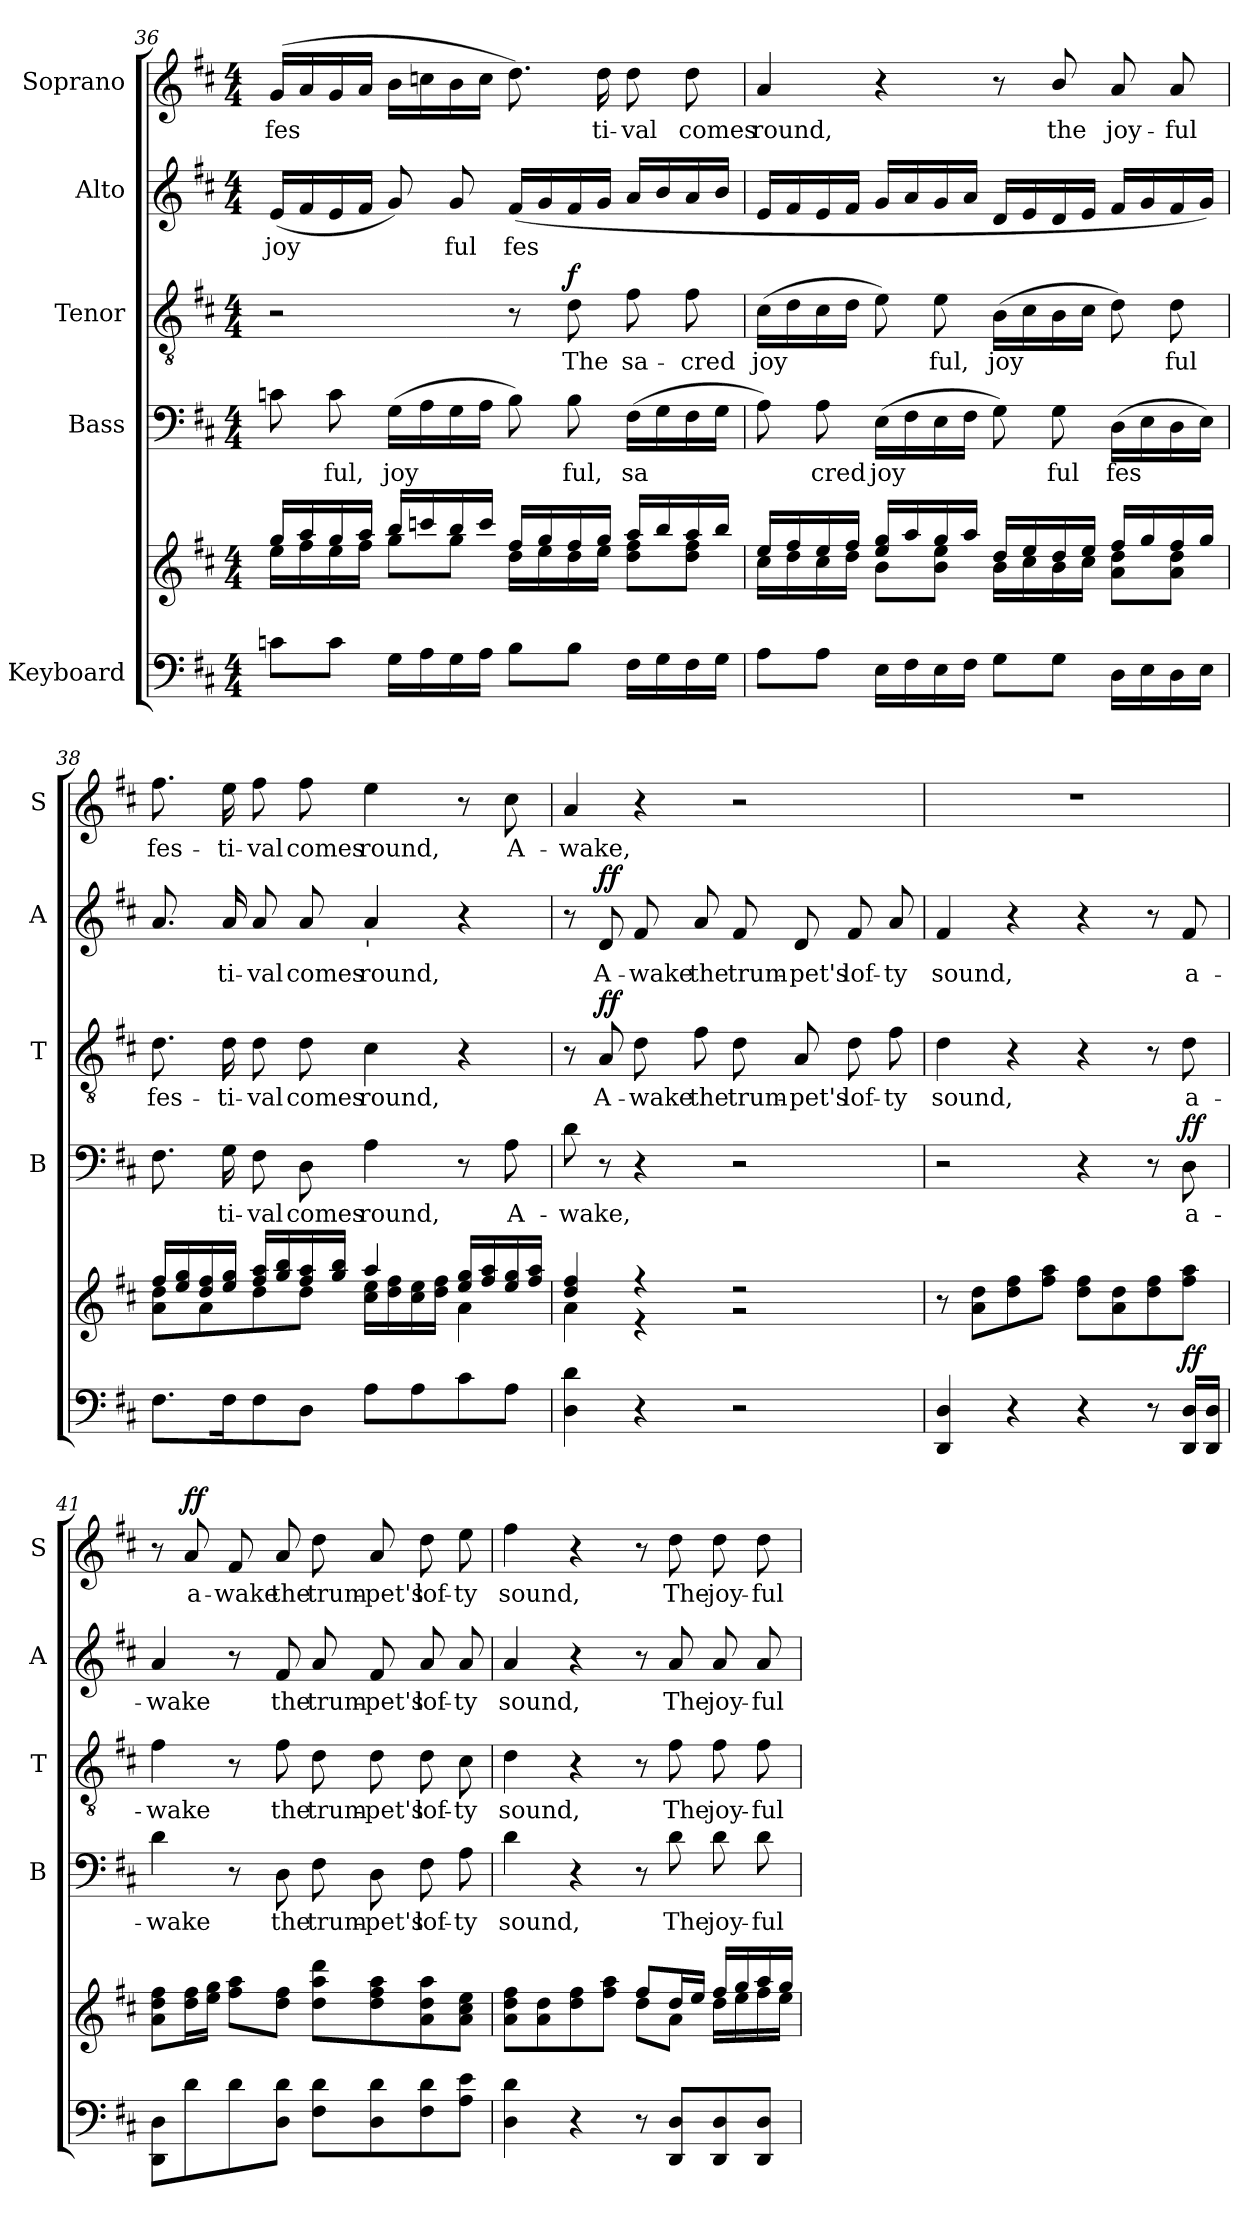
**kern	**kern	**dynam	**kern	**text	**dynam	**kern	**text	**dynam	**kern	**text	**dynam	**kern	**text	**dynam
*part5	*part5	*part5	*part4	*part4	*part4	*part3	*part3	*part3	*part2	*part2	*part2	*part1	*part1	*part1
*staff6	*staff5	*staff5/6	*staff4	*staff4	*staff4	*staff3	*staff3	*staff3	*staff2	*staff2	*staff2	*staff1	*staff1	*staff1
*I"Keyboard	*	*	*I"Bass	*	*	*I"Tenor	*	*	*I"Alto	*	*	*I"Soprano	*	*
*	*	*	*I'B	*	*	*I'T	*	*	*I'A	*	*	*I'S	*	*
*clefF4	*clefG2	*	*clefF4	*	*	*clefGv2	*	*	*clefG2	*	*	*clefG2	*	*
*k[f#c#]	*k[f#c#]	*	*k[f#c#]	*	*	*k[f#c#]	*	*	*k[f#c#]	*	*	*k[f#c#]	*	*
*D:	*D:	*	*D:	*	*	*D:	*	*	*D:	*	*	*D:	*	*
*M4/4	*M4/4	*	*M4/4	*	*	*M4/4	*	*	*M4/4	*	*	*M4/4	*	*
=36	=36	=36	=36	=36	=36	=36	=36	=36	=36	=36	=36	=36	=36	=36
*	*^	*	*	*	*	*	*	*	*	*	*	*	*	*
!	!	!	!	!	!	!	!	!	!	!	!LO:LY:b	!	!	!LO:LY:b	!
8cn\L	16gg/LL	16ee\LL	.	8cn\	.	.	2r	.	.	(<16e/LL	joy­	.	(>16g/LL	fes­	.
.	16aa/	16ff#\	.	.	.	.	.	.	.	16f#/	.	.	16a/	.	.
!	!	!	!	!	!LO:LY:b	!	!	!	!	!	!	!	!	!	!
8c\J	16gg/	16ee\	.	8c\	ful,	.	.	.	.	16e/	.	.	16g/	.	.
.	16aa/JJ	16ff#\JJ	.	.	.	.	.	.	.	16f#/JJ	.	.	16a/JJ	.	.
!	!	!	!	!	!LO:LY:b	!	!	!	!	!	!	!	!	!	!
16G\LL	16bb/LL	8gg\L	.	(>16G\LL	joy­	.	.	.	.	8g/)	.	.	16b\LL	.	.
16A\	16cccn/	.	.	16A\	.	.	.	.	.	.	.	.	16ccn\	.	.
!	!	!	!	!	!	!	!	!	!	!	!LO:LY:b	!	!	!	!
16G\	16bb/	8gg\J	.	16G\	.	.	.	.	.	8g/	ful	.	16b\	.	.
16A\JJ	16ccc/JJ	.	.	16A\JJ	.	.	.	.	.	.	.	.	16cc\JJ	.	.
!	!	!	!	!	!	!	!	!	!	!	!LO:LY:b	!	!	!	!
8B\L	16ff#/LL	16dd\LL	.	8B\)	.	.	8r	.	.	(<16f#/LL	fes­	.	8.dd\)	.	.
.	16gg/	16ee\	.	.	.	.	.	.	.	16g/	.	.	.	.	.
!	!	!	!	!	!LO:LY:b	!	!	!LO:LY:b	!LO:DY:b	!	!	!	!	!	!
8B\J	16ff#/	16dd\	.	8B\	ful,	.	8d\	The	f	16f#/	.	.	.	.	.
!	!	!	!	!	!	!	!	!	!	!	!	!	!	!LO:LY:b	!
.	16gg/JJ	16ee\JJ	.	.	.	.	.	.	.	16g/JJ	.	.	16dd\	ti-	.
!	!	!	!	!	!LO:LY:b	!	!	!LO:LY:b	!	!	!	!	!	!LO:LY:b	!
16F#\LL	16aa/LL	8dd\ 8ff#\L	.	(>16F#\LL	sa­	.	8f#\	sa-	.	16a/LL	.	.	8dd\	-val	.
16G\	16bb/	.	.	16G\	.	.	.	.	.	16b/	.	.	.	.	.
!	!	!	!	!	!	!	!	!LO:LY:b	!	!	!	!	!	!LO:LY:b	!
16F#\	16aa/	8dd\ 8ff#\J	.	16F#\	.	.	8f#\	-cred	.	16a/	.	.	8dd\	comes	.
16G\JJ	16bb/JJ	.	.	16G\JJ	.	.	.	.	.	16b/JJ	.	.	.	.	.
=37	=37	=37	=37	=37	=37	=37	=37	=37	=37	=37	=37	=37	=37	=37	=37
!	!	!	!	!	!	!	!	!LO:LY:b	!	!	!	!	!	!LO:LY:b	!
8A\L	16ee/LL	16cc#\LL	.	8A\)	.	.	(>16c#\LL	joy­	.	16e/LL	.	.	4a/	round,	.
.	16ff#/	16dd\	.	.	.	.	16d\	.	.	16f#/	.	.	.	.	.
!	!	!	!	!	!LO:LY:b	!	!	!	!	!	!	!	!	!	!
8A\J	16ee/	16cc#\	.	8A\	cred	.	16c#\	.	.	16e/	.	.	.	.	.
.	16ff#/JJ	16dd\JJ	.	.	.	.	16d\JJ	.	.	16f#/JJ	.	.	.	.	.
!	!	!	!	!	!LO:LY:b	!	!	!	!	!	!	!	!	!	!
16E\LL	16ee/ 16gg/LL	8b\L	.	(>16E\LL	joy­	.	8e\)	.	.	16g/LL	.	.	4r	.	.
16F#\	16aa/	.	.	16F#\	.	.	.	.	.	16a/	.	.	.	.	.
!	!	!	!	!	!	!	!	!LO:LY:b	!	!	!	!	!	!	!
16E\	16gg/	8b\ 8ee\J	.	16E\	.	.	8e\	ful,	.	16g/	.	.	.	.	.
16F#\JJ	16aa/JJ	.	.	16F#\JJ	.	.	.	.	.	16a/JJ	.	.	.	.	.
!	!	!	!	!	!	!	!	!LO:LY:b	!	!	!	!	!	!	!
8G\L	16dd/LL	16b\LL	.	8G\)	.	.	(>16B\LL	joy­	.	16d/LL	.	.	8r	.	.
.	16ee/	16cc#\	.	.	.	.	16c#\	.	.	16e/	.	.	.	.	.
!	!	!	!	!	!LO:LY:b	!	!	!	!	!	!	!	!	!LO:LY:b	!
8G\J	16dd/	16b\	.	8G\	ful	.	16B\	.	.	16d/	.	.	8b/	the	.
.	16ee/JJ	16cc#\JJ	.	.	.	.	16c#\JJ	.	.	16e/JJ	.	.	.	.	.
!	!	!	!	!	!LO:LY:b	!	!	!	!	!	!	!	!	!LO:LY:b	!
16D\LL	16ff#/LL	8a\ 8dd\L	.	(>16D\LL	fes­	.	8d\)	.	.	16f#/LL	.	.	8a/	joy-	.
16E\	16gg/	.	.	16E\	.	.	.	.	.	16g/	.	.	.	.	.
!	!	!	!	!	!	!	!	!LO:LY:b	!	!	!	!	!	!LO:LY:b	!
16D\	16ff#/	8a\ 8dd\J	.	16D\	.	.	8d\	ful	.	16f#/	.	.	8a/	-ful	.
16E\JJ	16gg/JJ	.	.	16E\JJ)	.	.	.	.	.	16g/JJ)	.	.	.	.	.
!!LO:LB:g=z
=38	=38	=38	=38	=38	=38	=38	=38	=38	=38	=38	=38	=38	=38	=38	=38
!	!	!	!	!	!	!	!	!LO:LY:b	!	!	!	!	!	!LO:LY:b	!
8.F#\L	16ff#/LL	8a\ 8dd\L	.	8.F#\	.	.	8.d\	fes-	.	8.a/	.	.	8.ff#\	fes-	.
.	16ee/ 16gg/	.	.	.	.	.	.	.	.	.	.	.	.	.	.
.	16dd/ 16ff#/	8a\	.	.	.	.	.	.	.	.	.	.	.	.	.
!	!	!	!	!	!LO:LY:b	!	!	!LO:LY:b	!	!	!LO:LY:b	!	!	!LO:LY:b	!
16F#\k	16ee/ 16gg/JJ	.	.	16G\	ti-	.	16d\	-ti-	.	16a/	ti-	.	16ee\	-ti-	.
!	!	!	!	!	!LO:LY:b	!	!	!LO:LY:b	!	!	!LO:LY:b	!	!	!LO:LY:b	!
8F#\	16ff#/ 16aa/LL	8dd\	.	8F#\	-val	.	8d\	-val	.	8a/	-val	.	8ff#\	-val	.
.	16gg/ 16bb/	.	.	.	.	.	.	.	.	.	.	.	.	.	.
!	!	!	!	!	!LO:LY:b	!	!	!LO:LY:b	!	!	!LO:LY:b	!	!	!LO:LY:b	!
8D\J	16ff#/ 16aa/	8dd\J	.	8D\	comes	.	8d\	comes	.	8a/	comes	.	8ff#\	comes	.
.	16gg/ 16bb/JJ	.	.	.	.	.	.	.	.	.	.	.	.	.	.
!	!	!	!	!	!	!	!	!	!	!LO:TX:b:i:t='	!	!	!	!	!
!	!	!	!	!	!LO:LY:b	!	!	!LO:LY:b	!	!	!LO:LY:b	!	!	!LO:LY:b	!
8A\L	4aa/	16cc#\ 16ee\LL	.	4A\	round,	.	4c#\	round,	.	4a/	round,	.	4ee\	round,	.
.	.	16dd\ 16ff#\	.	.	.	.	.	.	.	.	.	.	.	.	.
8A\	.	16cc#\ 16ee\	.	.	.	.	.	.	.	.	.	.	.	.	.
.	.	16dd\ 16ff#\JJ	.	.	.	.	.	.	.	.	.	.	.	.	.
8c#\	16ee/ 16gg/LL	4a\	.	8r	.	.	4r	.	.	4r	.	.	8r	.	.
.	16ff#/ 16aa/	.	.	.	.	.	.	.	.	.	.	.	.	.	.
!	!	!	!	!	!LO:LY:b	!	!	!	!	!	!	!	!	!LO:LY:b	!
8A\J	16ee/ 16gg/	.	.	8A\	A-	.	.	.	.	.	.	.	8cc#\	A-	.
.	16ff#/ 16aa/JJ	.	.	.	.	.	.	.	.	.	.	.	.	.	.
=39	=39	=39	=39	=39	=39	=39	=39	=39	=39	=39	=39	=39	=39	=39	=39
!	!	!	!	!	!LO:LY:b	!	!	!	!	!	!	!	!	!LO:LY:b	!
4D\ 4d\	4dd/ 4ff#/	4a\	.	8d\	-wake,	.	8r	.	.	8r	.	.	4a/	-wake,	.
!	!	!	!	!	!	!	!	!LO:LY:b	!LO:DY:b	!	!LO:LY:b	!LO:DY:b	!	!	!
.	.	.	.	8r	.	.	8A/	A-	ff	8d/	A-	ff	.	.	.
!	!	!	!	!	!	!	!	!LO:LY:b	!	!	!LO:LY:b	!	!	!	!
4r	4r	4r	.	4r	.	.	8d\	-wake	.	8f#/	-wake	.	4r	.	.
!	!	!	!	!	!	!	!	!LO:LY:b	!	!	!LO:LY:b	!	!	!	!
.	.	.	.	.	.	.	8f#\	the	.	8a/	the	.	.	.	.
!	!	!	!	!	!	!	!	!LO:LY:b	!	!	!LO:LY:b	!	!	!	!
2r	2r	2r	.	2r	.	.	8d\	trum-	.	8f#/	trum-	.	2r	.	.
!	!	!	!	!	!	!	!	!LO:LY:b	!	!	!LO:LY:b	!	!	!	!
.	.	.	.	.	.	.	8A/	-pet's	.	8d/	-pet's	.	.	.	.
!	!	!	!	!	!	!	!	!LO:LY:b	!	!	!LO:LY:b	!	!	!	!
.	.	.	.	.	.	.	8d\	lof-	.	8f#/	lof-	.	.	.	.
!	!	!	!	!	!	!	!	!LO:LY:b	!	!	!LO:LY:b	!	!	!	!
.	.	.	.	.	.	.	8f#\	-ty	.	8a/	-ty	.	.	.	.
=40	=40	=40	=40	=40	=40	=40	=40	=40	=40	=40	=40	=40	=40	=40	=40
!	!	!	!	!	!	!	!	!LO:LY:b	!	!	!LO:LY:b	!	!	!	!
4DD/ 4D/	8r	2ryy	.	2r	.	.	4d\	sound,	.	4f#/	sound,	.	1r	.	.
.	8a\ 8dd\L	.	.	.	.	.	.	.	.	.	.	.	.	.	.
4r	8dd\ 8ff#\	.	.	.	.	.	4r	.	.	4r	.	.	.	.	.
.	8ff#\ 8aa\J	.	.	.	.	.	.	.	.	.	.	.	.	.	.
4r	8dd\ 8ff#\L	2ryy	.	4r	.	.	4r	.	.	4r	.	.	.	.	.
.	8a\ 8dd\	.	.	.	.	.	.	.	.	.	.	.	.	.	.
8r	8dd\ 8ff#\	.	.	8r	.	.	8r	.	.	8r	.	.	.	.	.
!	!	!	!LO:DY:a=2	!	!LO:LY:b	!LO:DY:b	!	!LO:LY:b	!	!	!LO:LY:b	!	!	!	!
16DD/ 16D/LL	8ff#\ 8aa\J	.	ff	8D\	a-	ff	8d\	a-	.	8f#/	a-	.	.	.	.
16DD/ 16D/JJ	.	.	.	.	.	.	.	.	.	.	.	.	.	.	.
!!LO:PB:g=z
=41	=41	=41	=41	=41	=41	=41	=41	=41	=41	=41	=41	=41	=41	=41	=41
!	!	!	!	!	!LO:LY:b	!	!	!LO:LY:b	!	!	!LO:LY:b	!	!	!	!
8DD\ 8D\L	1ryy	8a\ 8dd\ 8ff#\L	.	4d\	-wake	.	4f#\	-wake	.	4a/	-wake	.	8r	.	.
!	!	!	!	!	!	!	!	!	!	!	!	!	!	!LO:LY:b	!LO:DY:b
8d\	.	16dd\ 16ff#\L	.	.	.	.	.	.	.	.	.	.	8a/	a-	ff
.	.	16ee\ 16gg\JJ	.	.	.	.	.	.	.	.	.	.	.	.	.
!	!	!	!	!	!	!	!	!	!	!	!	!	!	!LO:LY:b	!
8d\	.	8ff#\ 8aa\L	.	8r	.	.	8r	.	.	8r	.	.	8f#/	-wake	.
!	!	!	!	!	!LO:LY:b	!	!	!LO:LY:b	!	!	!LO:LY:b	!	!	!LO:LY:b	!
8D\ 8d\J	.	8dd\ 8ff#\J	.	8D\	the	.	8f#\	the	.	8f#/	the	.	8a/	the	.
!	!	!	!	!	!LO:LY:b	!	!	!LO:LY:b	!	!	!LO:LY:b	!	!	!LO:LY:b	!
8F#\ 8d\L	.	8dd\ 8aa\ 8ddd\L	.	8F#\	trum-	.	8d\	trum-	.	8a/	trum-	.	8dd\	trum-	.
!	!	!	!	!	!LO:LY:b	!	!	!LO:LY:b	!	!	!LO:LY:b	!	!	!LO:LY:b	!
8D\ 8d\	.	8dd\ 8ff#\ 8aa\	.	8D\	-pet's	.	8d\	-pet's	.	8f#/	-pet's	.	8a/	-pet's	.
!	!	!	!	!	!LO:LY:b	!	!	!LO:LY:b	!	!	!LO:LY:b	!	!	!LO:LY:b	!
8F#\ 8d\	.	8a\ 8dd\ 8aa\	.	8F#\	lof-	.	8d\	lof-	.	8a/	lof-	.	8dd\	lof-	.
!	!	!	!	!	!LO:LY:b	!	!	!LO:LY:b	!	!	!LO:LY:b	!	!	!LO:LY:b	!
8A\ 8e\J	.	8a\ 8cc#\ 8ee\J	.	8A\	-ty	.	8c#\	-ty	.	8a/	-ty	.	8ee\	-ty	.
=42	=42	=42	=42	=42	=42	=42	=42	=42	=42	=42	=42	=42	=42	=42	=42
!	!	!	!	!	!LO:LY:b	!	!	!LO:LY:b	!	!	!LO:LY:b	!	!	!LO:LY:b	!
4D\ 4d\	8a\ 8dd\ 8ff#\L	2ryy	.	4d\	sound,	.	4d\	sound,	.	4a/	sound,	.	4ff#\	sound,	.
.	8a\ 8dd\	.	.	.	.	.	.	.	.	.	.	.	.	.	.
4r	8dd\ 8ff#\	.	.	4r	.	.	4r	.	.	4r	.	.	4r	.	.
.	8ff#\ 8aa\J	.	.	.	.	.	.	.	.	.	.	.	.	.	.
8r	8ff#/L	8dd\L	.	8r	.	.	8r	.	.	8r	.	.	8r	.	.
!	!	!	!	!	!LO:LY:b	!	!	!LO:LY:b	!	!	!LO:LY:b	!	!	!LO:LY:b	!
8DD/ 8D/L	16dd/L	8a\J	.	8d\	The	.	8f#\	The	.	8a/	The	.	8dd\	The	.
.	16ee/JJ	.	.	.	.	.	.	.	.	.	.	.	.	.	.
!	!	!	!	!	!LO:LY:b	!	!	!LO:LY:b	!	!	!LO:LY:b	!	!	!LO:LY:b	!
8DD/ 8D/	16ff#/LL	16dd\LL	.	8d\	joy-	.	8f#\	joy-	.	8a/	joy-	.	8dd\	joy-	.
.	16gg/	16ee\	.	.	.	.	.	.	.	.	.	.	.	.	.
!	!	!	!	!	!LO:LY:b	!	!	!LO:LY:b	!	!	!LO:LY:b	!	!	!LO:LY:b	!
8DD/ 8D/J	16aa/	16ff#\	.	8d\	-ful	.	8f#\	-ful	.	8a/	-ful	.	8dd\	-ful	.
.	16gg/JJ	16ee\JJ	.	.	.	.	.	.	.	.	.	.	.	.	.
*	*v	*v	*	*	*	*	*	*	*	*	*	*	*	*	*
=	=	=	=	=	=	=	=	=	=	=	=	=	=	=
*-	*-	*-	*-	*-	*-	*-	*-	*-	*-	*-	*-	*-	*-	*-
